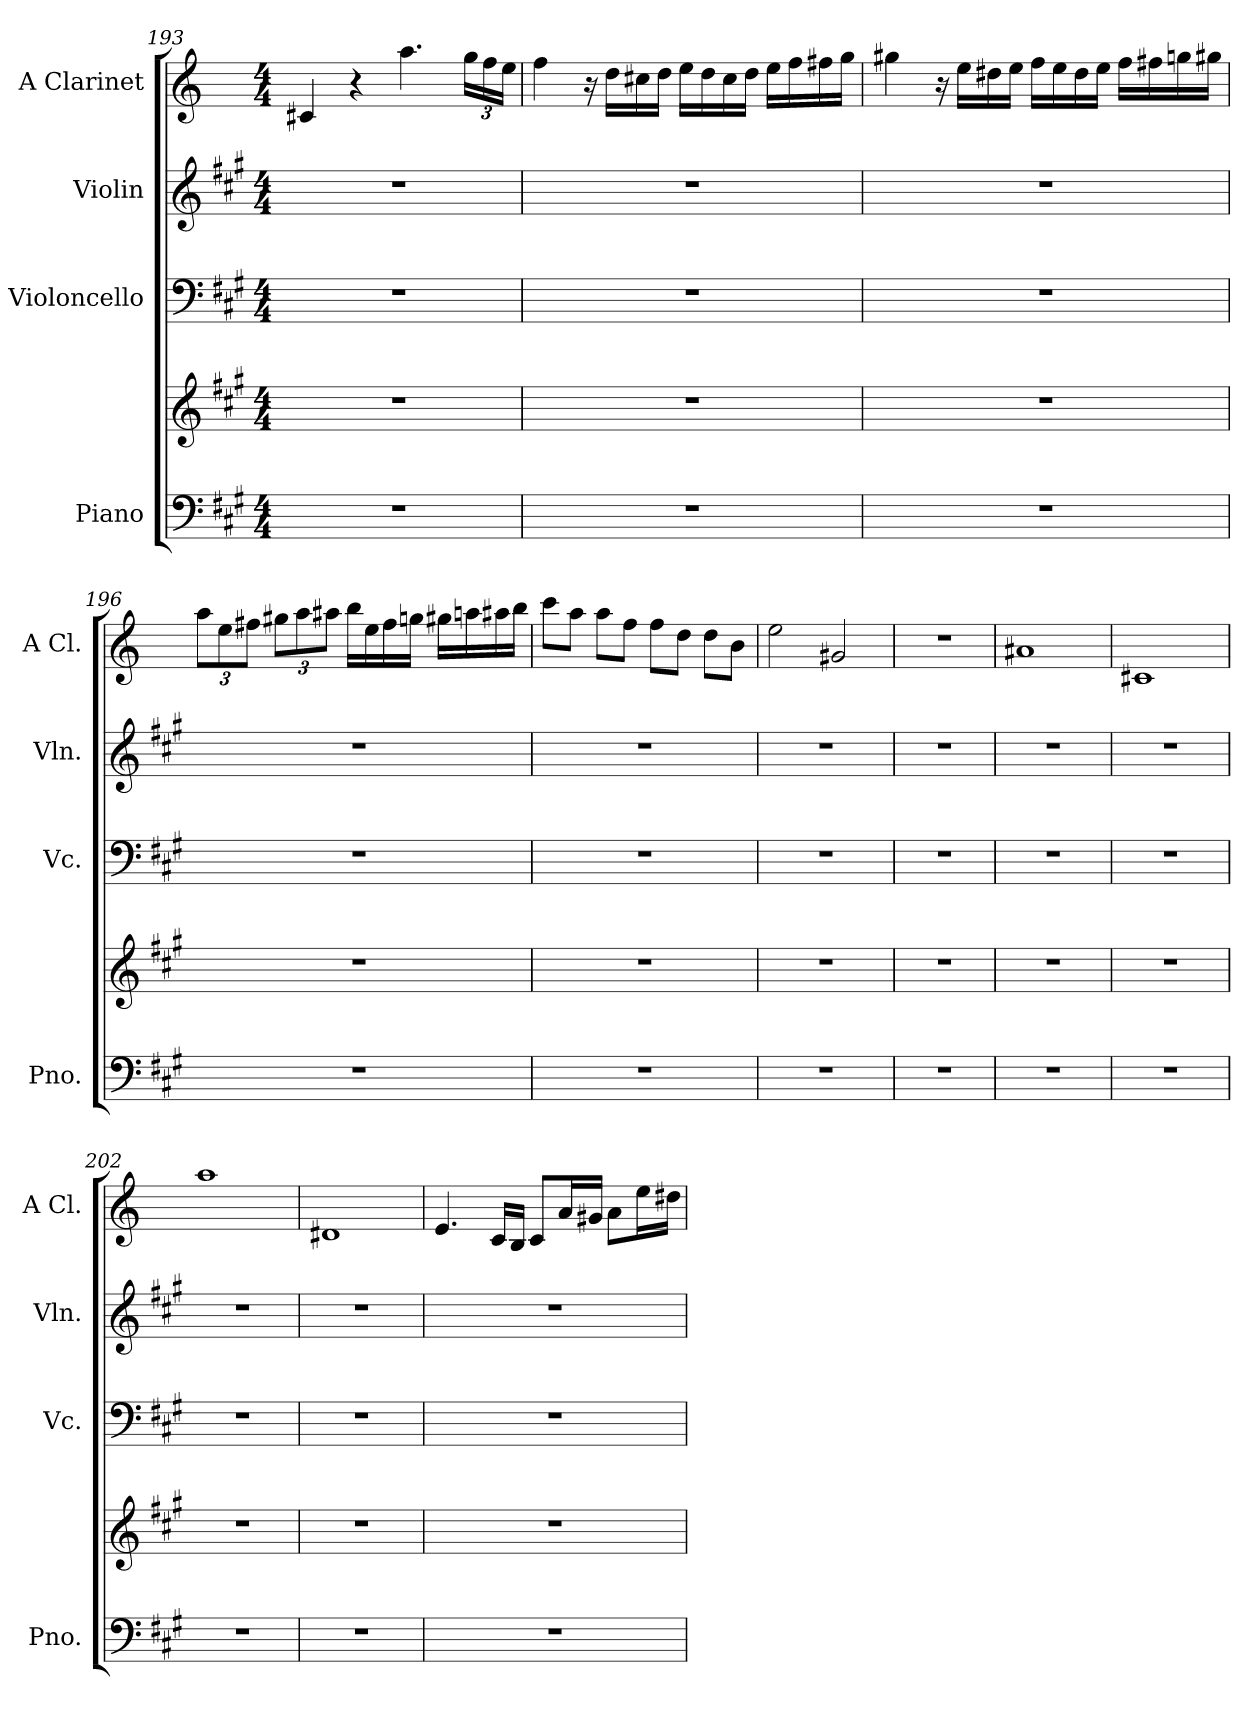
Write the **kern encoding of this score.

**kern	**kern	**kern	**kern	**kern
*part4	*part4	*part3	*part2	*part1
*staff5	*staff4	*staff3	*staff2	*staff1
*I"Piano	*	*I"Violoncello	*I"Violin	*I"A Clarinet
*I'Pno.	*	*I'Vc.	*I'Vln.	*I'A Cl.
*clefF4	*clefG2	*clefF4	*clefG2	*clefG2
*	*	*	*	*ITrd2c3
*k[f#c#g#]	*k[f#c#g#]	*k[f#c#g#]	*k[f#c#g#]	*k[f#c#g#]
*M4/4	*M4/4	*M4/4	*M4/4	*M4/4
=193	=193	=193	=193	=193
1r	1r	1r	1r	4A#X/
.	.	.	.	4r
.	.	.	.	4.ff#\
.	.	.	.	24ee\LL
.	.	.	.	24dd\
.	.	.	.	24cc#\JJ
=194	=194	=194	=194	=194
1r	1r	1r	1r	4dd\
.	.	.	.	16r
.	.	.	.	16b\LL
.	.	.	.	16a#X\
.	.	.	.	16b\JJ
.	.	.	.	16cc#\LL
.	.	.	.	16b\
.	.	.	.	16a#\
.	.	.	.	16b\JJ
.	.	.	.	16cc#\LL
.	.	.	.	16dd\
.	.	.	.	16dd#X\
.	.	.	.	16ee\JJ
=195	=195	=195	=195	=195
1r	1r	1r	1r	4ee#X\
.	.	.	.	16r
.	.	.	.	16cc#\LL
.	.	.	.	16b#X\
.	.	.	.	16cc#\JJ
.	.	.	.	16dd\LL
.	.	.	.	16cc#\
.	.	.	.	16b#\
.	.	.	.	16cc#\JJ
.	.	.	.	16dd\LL
.	.	.	.	16dd#X\
.	.	.	.	16een\
.	.	.	.	16ee#X\JJ
!!LO:LB:g=z
=196	=196	=196	=196	=196
1r	1r	1r	1r	12ff#\L
.	.	.	.	12cc#\
.	.	.	.	12dd#X\J
.	.	.	.	12ee#X\L
.	.	.	.	12ff#\
.	.	.	.	12ff##X\J
.	.	.	.	16gg#\LL
.	.	.	.	16cc#\
.	.	.	.	16dd#\
.	.	.	.	16een\JJ
.	.	.	.	16ee#X\LL
.	.	.	.	16ff#X\
.	.	.	.	16ff##X\
.	.	.	.	16gg#\JJ
=197	=197	=197	=197	=197
1r	1r	1r	1r	8aa\L
.	.	.	.	8ff#\J
.	.	.	.	8ff#\L
.	.	.	.	8dd\J
.	.	.	.	8dd\L
.	.	.	.	8b\J
.	.	.	.	8b\L
.	.	.	.	8g#\J
=198	=198	=198	=198	=198
1r	1r	1r	1r	2cc#\
.	.	.	.	2e#X/
=199	=199	=199	=199	=199
1r	1r	1r	1r	1r
=200	=200	=200	=200	=200
1r	1r	1r	1r	1f##X
=201	=201	=201	=201	=201
1r	1r	1r	1r	1A#X
=202	=202	=202	=202	=202
1r	1r	1r	1r	1ff#
=203	=203	=203	=203	=203
1r	1r	1r	1r	1B#X
!!LO:LB:g=z
=204	=204	=204	=204	=204
1r	1r	1r	1r	4.c#/
.	.	.	.	16A/LL
.	.	.	.	16G#/JJ
.	.	.	.	8A/L
.	.	.	.	16f#/L
.	.	.	.	16e#X/JJ
.	.	.	.	8f#\L
.	.	.	.	16cc#\L
.	.	.	.	16b#X\JJ
=	=	=	=	=
*-	*-	*-	*-	*-
